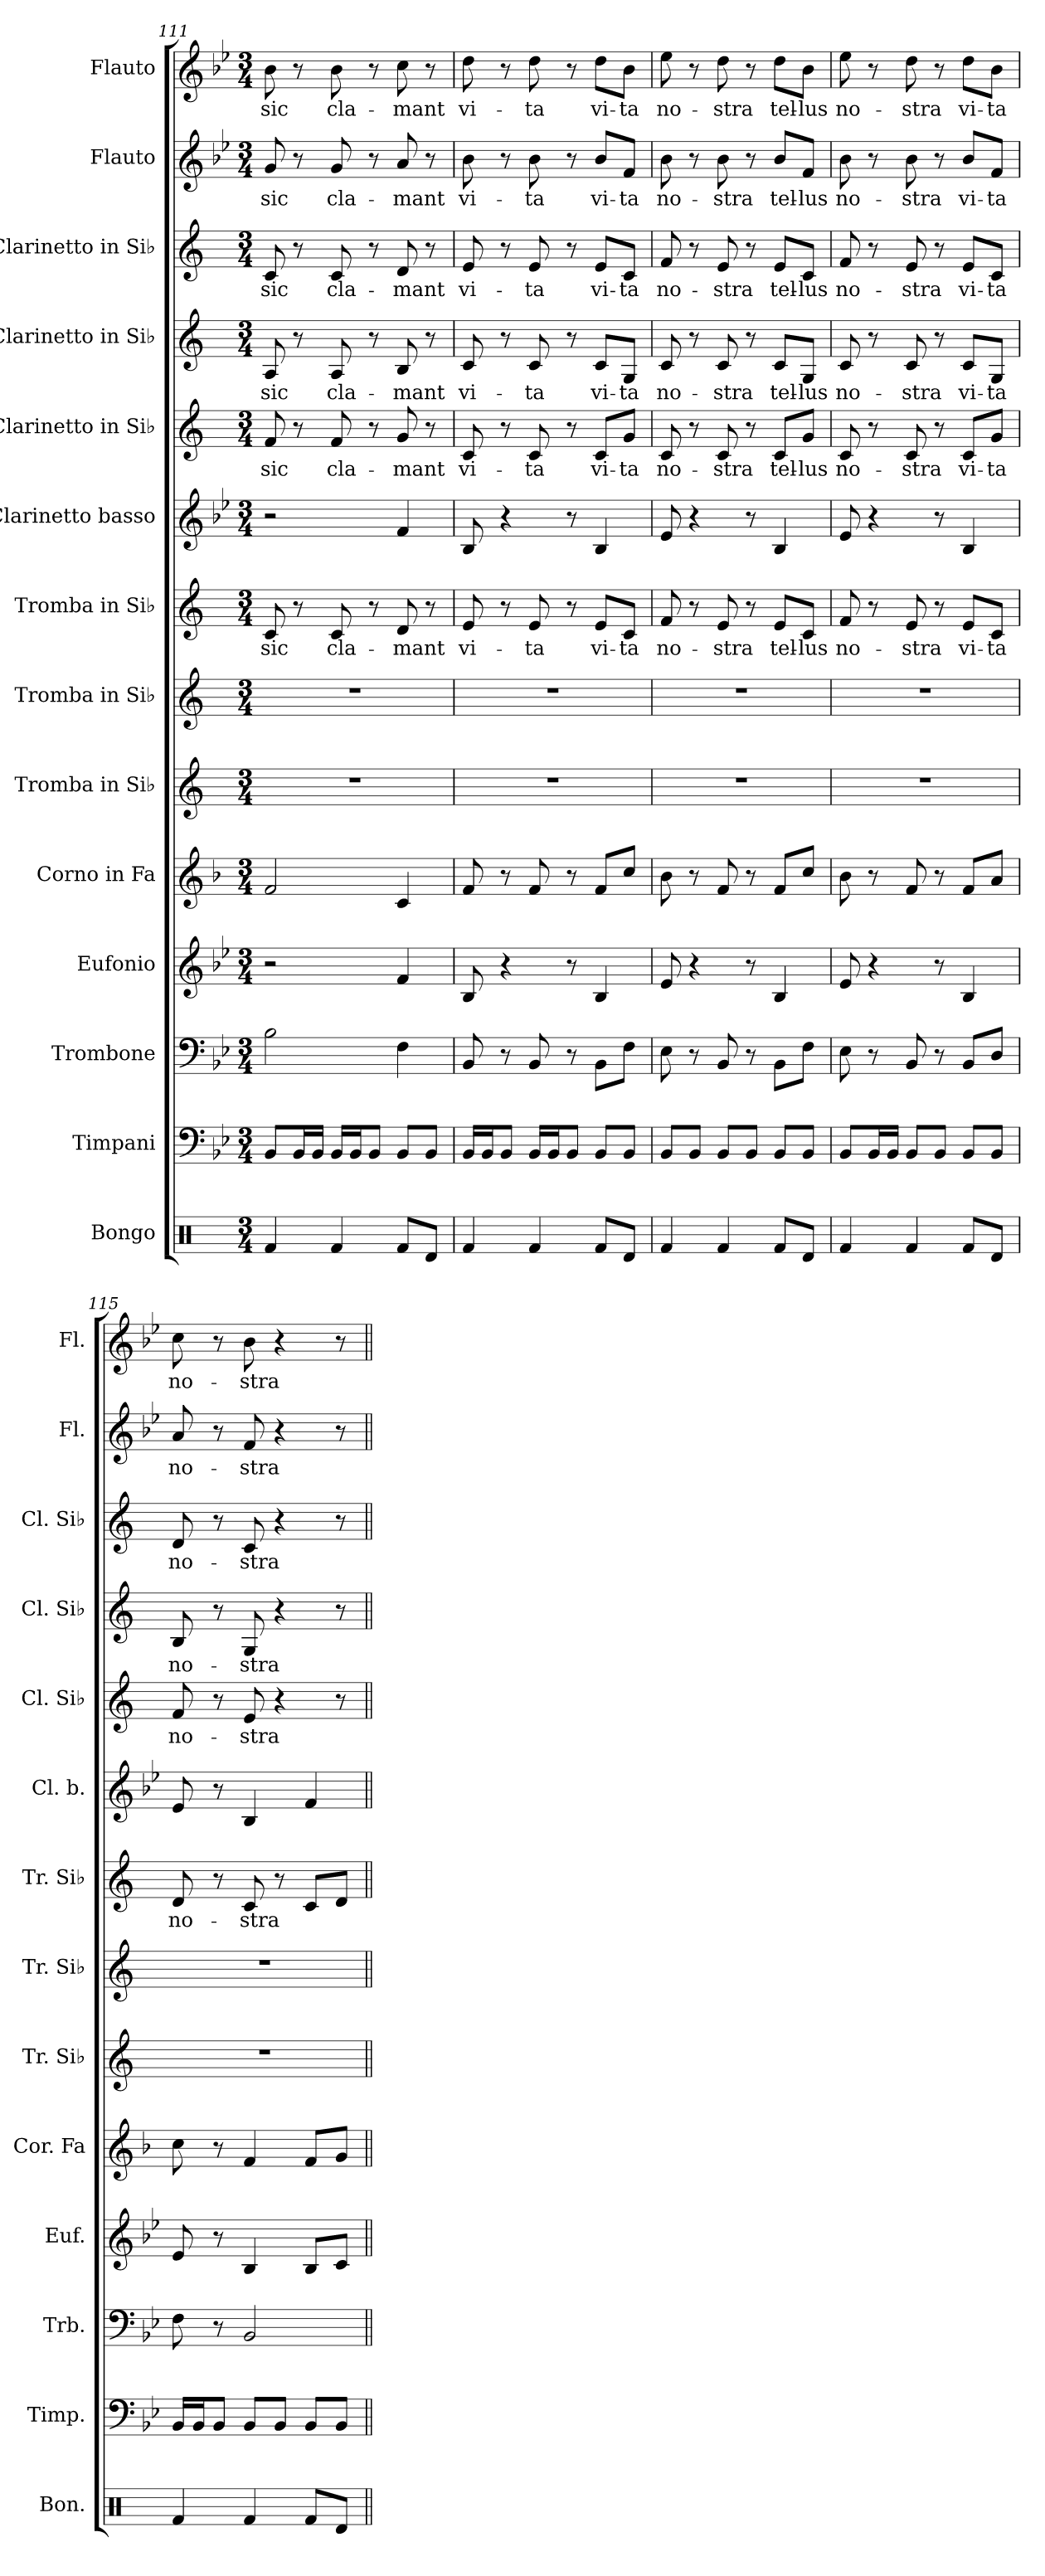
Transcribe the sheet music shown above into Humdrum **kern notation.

**kern	**kern	**kern	**kern	**kern	**kern	**kern	**kern	**text	**kern	**kern	**text	**kern	**text	**kern	**text	**kern	**text	**kern	**text
*part14	*part13	*part12	*part11	*part10	*part9	*part8	*part7	*part7	*part6	*part5	*part5	*part4	*part4	*part3	*part3	*part2	*part2	*part1	*part1
*staff14	*staff13	*staff12	*staff11	*staff10	*staff9	*staff8	*staff7	*staff7	*staff6	*staff5	*staff5	*staff4	*staff4	*staff3	*staff3	*staff2	*staff2	*staff1	*staff1
*I"Bongo	*I"Timpani	*I"Trombone	*I"Eufonio	*I"Corno in Fa	*I"Tromba in Si♭	*I"Tromba in Si♭	*I"Tromba in Si♭	*	*I"Clarinetto basso	*I"Clarinetto in Si♭	*	*I"Clarinetto in Si♭	*	*I"Clarinetto in Si♭	*	*I"Flauto	*	*I"Flauto	*
*I'Bon.	*I'Timp.	*I'Trb.	*I'Euf.	*I'Cor. Fa	*I'Tr. Si♭	*I'Tr. Si♭	*I'Tr. Si♭	*	*I'Cl. b.	*I'Cl. Si♭	*	*I'Cl. Si♭	*	*I'Cl. Si♭	*	*I'Fl.	*	*I'Fl.	*
*clefX	*clefF4	*clefF4	*clefG2	*clefG2	*clefG2	*clefG2	*clefG2	*	*clefG2	*clefG2	*	*clefG2	*	*clefG2	*	*clefG2	*	*clefG2	*
*	*	*	*ITrd8c14	*ITrd4c7	*ITrd1c2	*ITrd1c2	*ITrd1c2	*	*ITrd8c14	*ITrd1c2	*	*ITrd1c2	*	*ITrd1c2	*	*	*	*	*
*k[]	*k[b-e-]	*k[b-e-]	*k[b-e-]	*k[b-e-]	*k[b-e-]	*k[b-e-]	*k[b-e-]	*	*k[b-e-]	*k[b-e-]	*	*k[b-e-]	*	*k[b-e-]	*	*k[b-e-]	*	*k[b-e-]	*
*M3/4	*M3/4	*M3/4	*M3/4	*M3/4	*M3/4	*M3/4	*M3/4	*	*M3/4	*M3/4	*	*M3/4	*	*M3/4	*	*M3/4	*	*M3/4	*
=111	=111	=111	=111	=111	=111	=111	=111	=111	=111	=111	=111	=111	=111	=111	=111	=111	=111	=111	=111
!	!	!	!	!	!	!	!	!LO:LY:b	!	!	!LO:LY:b	!	!LO:LY:b	!	!LO:LY:b	!	!LO:LY:b	!	!LO:LY:b
4Rf/	8BB-/L	2B-\	2r	2B-/	2.r	2.r	8B-/	sic	2r	8e-/	sic	8G/	sic	8B-/	sic	8g/	sic	8b-\	sic
.	16BB-/L	.	.	.	.	.	8r	.	.	8r	.	8r	.	8r	.	8r	.	8r	.
.	16BB-/JJ	.	.	.	.	.	.	.	.	.	.	.	.	.	.	.	.	.	.
!	!	!	!	!	!	!	!	!LO:LY:b	!	!	!LO:LY:b	!	!LO:LY:b	!	!LO:LY:b	!	!LO:LY:b	!	!LO:LY:b
4Rf/	16BB-/LL	.	.	.	.	.	8B-/	cla-	.	8e-/	cla-	8G/	cla-	8B-/	cla-	8g/	cla-	8b-\	cla-
.	16BB-/J	.	.	.	.	.	.	.	.	.	.	.	.	.	.	.	.	.	.
.	8BB-/J	.	.	.	.	.	8r	.	.	8r	.	8r	.	8r	.	8r	.	8r	.
!	!	!	!	!	!	!	!	!LO:LY:b	!	!	!LO:LY:b	!	!LO:LY:b	!	!LO:LY:b	!	!LO:LY:b	!	!LO:LY:b
8Rf/L	8BB-/L	4F\	4F/	4F/	.	.	8c/	-mant	4F/	8f/	-mant	8A/	-mant	8c/	-mant	8a/	-mant	8cc\	-mant
8Rd/J	8BB-/J	.	.	.	.	.	8r	.	.	8r	.	8r	.	8r	.	8r	.	8r	.
=112	=112	=112	=112	=112	=112	=112	=112	=112	=112	=112	=112	=112	=112	=112	=112	=112	=112	=112	=112
!	!	!	!	!	!	!	!	!LO:LY:b	!	!	!LO:LY:b	!	!LO:LY:b	!	!LO:LY:b	!	!LO:LY:b	!	!LO:LY:b
4Rf/	16BB-/LL	8BB-/	8BB-/	8B-/	2.r	2.r	8d/	vi-	8BB-/	8B-/	vi-	8B-/	vi-	8d/	vi-	8b-\	vi-	8dd\	vi-
.	16BB-/J	.	.	.	.	.	.	.	.	.	.	.	.	.	.	.	.	.	.
.	8BB-/J	8r	4r	8r	.	.	8r	.	4r	8r	.	8r	.	8r	.	8r	.	8r	.
!	!	!	!	!	!	!	!	!LO:LY:b	!	!	!LO:LY:b	!	!LO:LY:b	!	!LO:LY:b	!	!LO:LY:b	!	!LO:LY:b
4Rf/	16BB-/LL	8BB-/	.	8B-/	.	.	8d/	-ta	.	8B-/	-ta	8B-/	-ta	8d/	-ta	8b-\	-ta	8dd\	-ta
.	16BB-/J	.	.	.	.	.	.	.	.	.	.	.	.	.	.	.	.	.	.
.	8BB-/J	8r	8r	8r	.	.	8r	.	8r	8r	.	8r	.	8r	.	8r	.	8r	.
!	!	!	!	!	!	!	!	!LO:LY:b	!	!	!LO:LY:b	!	!LO:LY:b	!	!LO:LY:b	!	!LO:LY:b	!	!LO:LY:b
8Rf/L	8BB-/L	8BB-\L	4BB-/	8B-/L	.	.	8d/L	vi-	4BB-/	8B-/L	vi-	8B-/L	vi-	8d/L	vi-	8b-/L	vi-	8dd\L	vi-
!	!	!	!	!	!	!	!	!LO:LY:b	!	!	!LO:LY:b	!	!LO:LY:b	!	!LO:LY:b	!	!LO:LY:b	!	!LO:LY:b
8Rd/J	8BB-/J	8F\J	.	8f/J	.	.	8B-/J	-ta	.	8f/J	-ta	8F/J	-ta	8B-/J	-ta	8f/J	-ta	8b-\J	-ta
=113	=113	=113	=113	=113	=113	=113	=113	=113	=113	=113	=113	=113	=113	=113	=113	=113	=113	=113	=113
!	!	!	!	!	!	!	!	!LO:LY:b	!	!	!LO:LY:b	!	!LO:LY:b	!	!LO:LY:b	!	!LO:LY:b	!	!LO:LY:b
4Rf/	8BB-/L	8E-\	8E-/	8e-\	2.r	2.r	8e-/	no-	8E-/	8B-/	no-	8B-/	no-	8e-/	no-	8b-\	no-	8ee-\	no-
.	8BB-/J	8r	4r	8r	.	.	8r	.	4r	8r	.	8r	.	8r	.	8r	.	8r	.
!	!	!	!	!	!	!	!	!LO:LY:b	!	!	!LO:LY:b	!	!LO:LY:b	!	!LO:LY:b	!	!LO:LY:b	!	!LO:LY:b
4Rf/	8BB-/L	8BB-/	.	8B-/	.	.	8d/	-stra	.	8B-/	-stra	8B-/	-stra	8d/	-stra	8b-\	-stra	8dd\	-stra
.	8BB-/J	8r	8r	8r	.	.	8r	.	8r	8r	.	8r	.	8r	.	8r	.	8r	.
!	!	!	!	!	!	!	!	!LO:LY:b	!	!	!LO:LY:b	!	!LO:LY:b	!	!LO:LY:b	!	!LO:LY:b	!	!LO:LY:b
8Rf/L	8BB-/L	8BB-\L	4BB-/	8B-/L	.	.	8d/L	tel-	4BB-/	8B-/L	tel-	8B-/L	tel-	8d/L	tel-	8b-/L	tel-	8dd\L	tel-
!	!	!	!	!	!	!	!	!LO:LY:b	!	!	!LO:LY:b	!	!LO:LY:b	!	!LO:LY:b	!	!LO:LY:b	!	!LO:LY:b
8Rd/J	8BB-/J	8F\J	.	8f/J	.	.	8B-/J	-lus	.	8f/J	-lus	8F/J	-lus	8B-/J	-lus	8f/J	-lus	8b-\J	-lus
!!LO:PB:g=z
=114	=114	=114	=114	=114	=114	=114	=114	=114	=114	=114	=114	=114	=114	=114	=114	=114	=114	=114	=114
!	!	!	!	!	!	!	!	!LO:LY:b	!	!	!LO:LY:b	!	!LO:LY:b	!	!LO:LY:b	!	!LO:LY:b	!	!LO:LY:b
4Rf/	8BB-/L	8E-\	8E-/	8e-\	2.r	2.r	8e-/	no-	8E-/	8B-/	no-	8B-/	no-	8e-/	no-	8b-\	no-	8ee-\	no-
.	16BB-/L	8r	4r	8r	.	.	8r	.	4r	8r	.	8r	.	8r	.	8r	.	8r	.
.	16BB-/JJ	.	.	.	.	.	.	.	.	.	.	.	.	.	.	.	.	.	.
!	!	!	!	!	!	!	!	!LO:LY:b	!	!	!LO:LY:b	!	!LO:LY:b	!	!LO:LY:b	!	!LO:LY:b	!	!LO:LY:b
4Rf/	8BB-/L	8BB-/	.	8B-/	.	.	8d/	-stra	.	8B-/	-stra	8B-/	-stra	8d/	-stra	8b-\	-stra	8dd\	-stra
.	8BB-/J	8r	8r	8r	.	.	8r	.	8r	8r	.	8r	.	8r	.	8r	.	8r	.
!	!	!	!	!	!	!	!	!LO:LY:b	!	!	!LO:LY:b	!	!LO:LY:b	!	!LO:LY:b	!	!LO:LY:b	!	!LO:LY:b
8Rf/L	8BB-/L	8BB-/L	4BB-/	8B-/L	.	.	8d/L	vi-	4BB-/	8B-/L	vi-	8B-/L	vi-	8d/L	vi-	8b-/L	vi-	8dd\L	vi-
!	!	!	!	!	!	!	!	!LO:LY:b	!	!	!LO:LY:b	!	!LO:LY:b	!	!LO:LY:b	!	!LO:LY:b	!	!LO:LY:b
8Rd/J	8BB-/J	8D/J	.	8d/J	.	.	8B-/J	-ta	.	8f/J	-ta	8F/J	-ta	8B-/J	-ta	8f/J	-ta	8b-\J	-ta
=115	=115	=115	=115	=115	=115	=115	=115	=115	=115	=115	=115	=115	=115	=115	=115	=115	=115	=115	=115
!	!	!	!	!	!	!	!	!LO:LY:b	!	!	!LO:LY:b	!	!LO:LY:b	!	!LO:LY:b	!	!LO:LY:b	!	!LO:LY:b
4Rf/	16BB-/LL	8F\	8E-/	8f\	2.r	2.r	8c/	no-	8E-/	8e-/	no-	8A/	no-	8c/	no-	8a/	no-	8cc\	no-
.	16BB-/J	.	.	.	.	.	.	.	.	.	.	.	.	.	.	.	.	.	.
.	8BB-/J	8r	8r	8r	.	.	8r	.	8r	8r	.	8r	.	8r	.	8r	.	8r	.
!	!	!	!	!	!	!	!	!LO:LY:b	!	!	!LO:LY:b	!	!LO:LY:b	!	!LO:LY:b	!	!LO:LY:b	!	!LO:LY:b
4Rf/	8BB-/L	2BB-/	4BB-/	4B-/	.	.	8B-/	-stra	4BB-/	8d/	-stra	8F/	-stra	8B-/	-stra	8f/	-stra	8b-\	-stra
.	8BB-/J	.	.	.	.	.	8r	.	.	4r	.	4r	.	4r	.	4r	.	4r	.
8Rf/L	8BB-/L	.	8BB-/L	8B-/L	.	.	8B-/L	.	4F/	.	.	.	.	.	.	.	.	.	.
8Rd/J	8BB-/J	.	8C/J	8c/J	.	.	8c/J	.	.	8r	.	8r	.	8r	.	8r	.	8r	.
=||	=||	=||	=||	=||	=||	=||	=||	=||	=||	=||	=||	=||	=||	=||	=||	=||	=||	=||	=||
*-	*-	*-	*-	*-	*-	*-	*-	*-	*-	*-	*-	*-	*-	*-	*-	*-	*-	*-	*-
